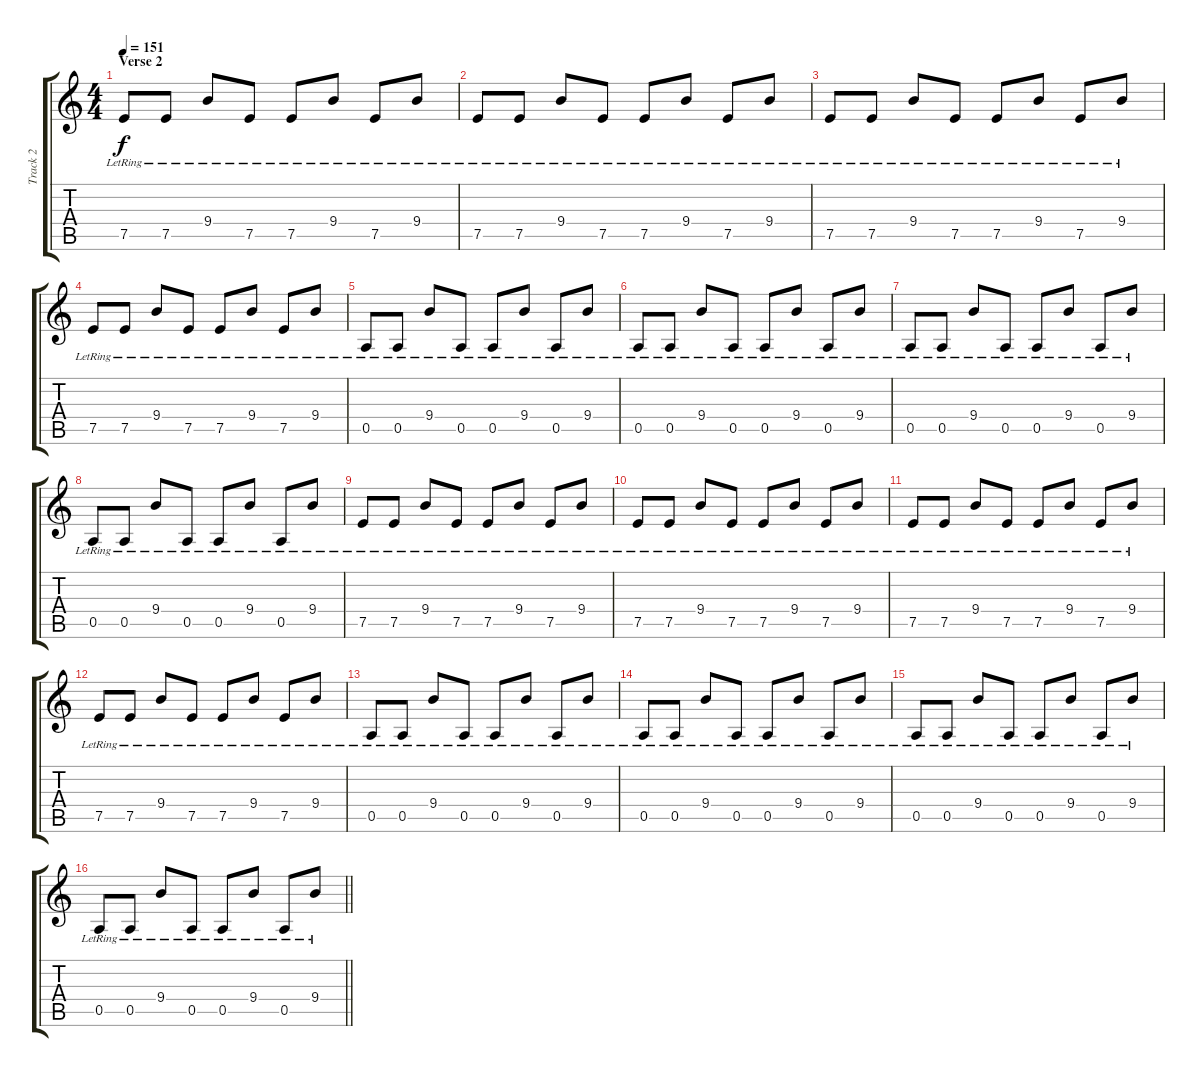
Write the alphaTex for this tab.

\track ("Track 2" "Track 2") {instrument electricguitarjazz}
\staff {score tabs}
\tuning (E4 B3 G3 D3 A2 E2) {hide}
\ts (4 4)
\section ("" "Verse 2")
\tempo 151
\clef g2
\ks c
7.5{lr}.8{dy f} 7.5{lr}.8 9.4{lr}.8 7.5{lr}.8 7.5{lr}.8 9.4{lr}.8 7.5{lr}.8 9.4{lr}.8 |
7.5{lr}.8 7.5{lr}.8 9.4{lr}.8 7.5{lr}.8 7.5{lr}.8 9.4{lr}.8 7.5{lr}.8 9.4{lr}.8 |
7.5{lr}.8 7.5{lr}.8 9.4{lr}.8 7.5{lr}.8 7.5{lr}.8 9.4{lr}.8 7.5{lr}.8 9.4{lr}.8 |
7.5{lr}.8 7.5{lr}.8 9.4{lr}.8 7.5{lr}.8 7.5{lr}.8 9.4{lr}.8 7.5{lr}.8 9.4{lr}.8 |
0.5{lr}.8 0.5{lr}.8 9.4{lr}.8 0.5{lr}.8 0.5{lr}.8 9.4{lr}.8 0.5{lr}.8 9.4{lr}.8 |
0.5{lr}.8 0.5{lr}.8 9.4{lr}.8 0.5{lr}.8 0.5{lr}.8 9.4{lr}.8 0.5{lr}.8 9.4{lr}.8 |
0.5{lr}.8 0.5{lr}.8 9.4{lr}.8 0.5{lr}.8 0.5{lr}.8 9.4{lr}.8 0.5{lr}.8 9.4{lr}.8 |
0.5{lr}.8 0.5{lr}.8 9.4{lr}.8 0.5{lr}.8 0.5{lr}.8 9.4{lr}.8 0.5{lr}.8 9.4{lr}.8 |
7.5{lr}.8 7.5{lr}.8 9.4{lr}.8 7.5{lr}.8 7.5{lr}.8 9.4{lr}.8 7.5{lr}.8 9.4{lr}.8 |
7.5{lr}.8 7.5{lr}.8 9.4{lr}.8 7.5{lr}.8 7.5{lr}.8 9.4{lr}.8 7.5{lr}.8 9.4{lr}.8 |
7.5{lr}.8 7.5{lr}.8 9.4{lr}.8 7.5{lr}.8 7.5{lr}.8 9.4{lr}.8 7.5{lr}.8 9.4{lr}.8 |
7.5{lr}.8 7.5{lr}.8 9.4{lr}.8 7.5{lr}.8 7.5{lr}.8 9.4{lr}.8 7.5{lr}.8 9.4{lr}.8 |
0.5{lr}.8 0.5{lr}.8 9.4{lr}.8 0.5{lr}.8 0.5{lr}.8 9.4{lr}.8 0.5{lr}.8 9.4{lr}.8 |
0.5{lr}.8 0.5{lr}.8 9.4{lr}.8 0.5{lr}.8 0.5{lr}.8 9.4{lr}.8 0.5{lr}.8 9.4{lr}.8 |
0.5{lr}.8 0.5{lr}.8 9.4{lr}.8 0.5{lr}.8 0.5{lr}.8 9.4{lr}.8 0.5{lr}.8 9.4{lr}.8 |
\barLineRight lightlight
0.5{lr}.8 0.5{lr}.8 9.4{lr}.8 0.5{lr}.8 0.5{lr}.8 9.4{lr}.8 0.5{lr}.8 9.4{lr}.8
